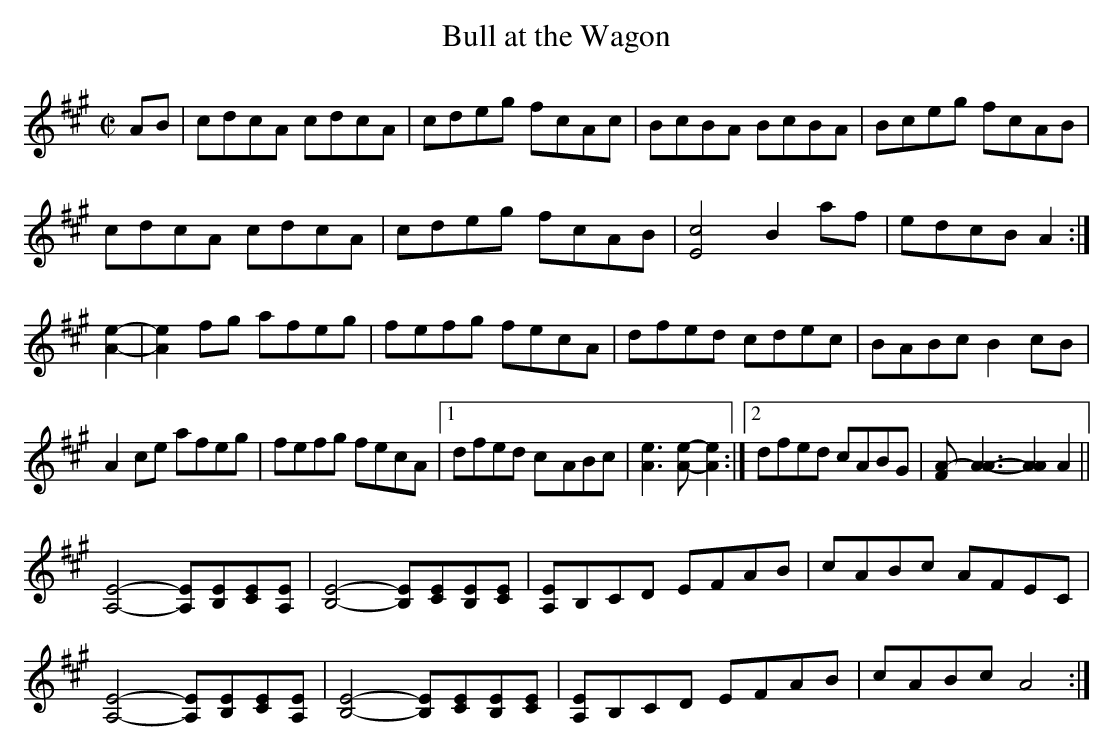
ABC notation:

X:1
T:Bull at the Wagon
M:C|
L:1/8
K:A
AB|cdcA cdcA|cdeg fcAc |BcBA BcBA|Bceg fcAB|
cdcA cdcA|cdeg fcAB|[E4c4] B2 af|edcB A2:|
[A2e2]-|[A2e2]fg afeg| f-efg fecA|dfed c-dec-|BABc B2c-B|
A2ce afeg|fefg fecA|1dfed c-ABc |[A3e3][Ae]- [A2e2]:|2 dfed cABG|[FA]-[A3A3]- [A2A2]A2||
[A,4E4]-[A,E][B,E][CE][A,E]|[B,4E4]- [B,E][CE][B,E][CE]|[A,E]B,CD EFAB|cABc AFEC|
[A,4E4]-[A,E][B,E][CE][A,E]|[B,4E4]- [B,E][CE][B,E][CE]|[A,E]B,CD EFAB|cABc A4:|]
